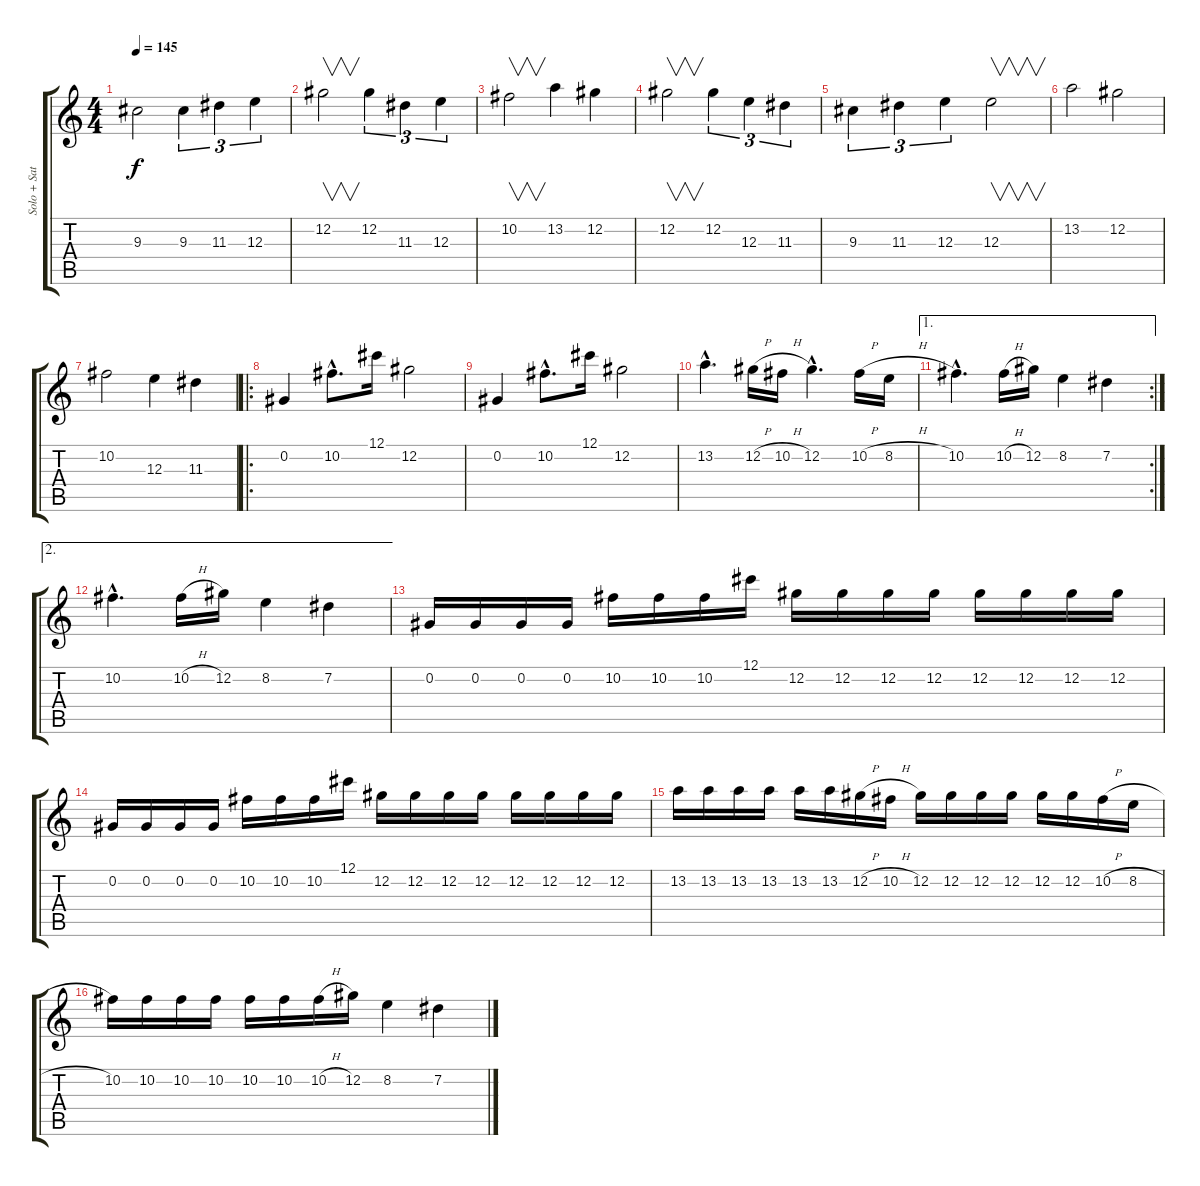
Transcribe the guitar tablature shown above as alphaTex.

\track ("Solo + Satu" "Solo + Sat") {instrument distortionguitar}
\staff {score tabs}
\tuning (Db4 Ab3 E3 B2 Gb2 Db2) {hide}
\ts (4 4)
\tempo 145
\clef g2
\ks c
9.3.2{dy f} 9.3.4{tu (3 2)} 11.3.4{tu (3 2)} 12.3.4{tu (3 2)} |
12.2.2{v} 12.2.4{tu (3 2)} 11.3.4{tu (3 2)} 12.3.4{tu (3 2)} |
10.2.2{v} 13.2.4 12.2.4 |
12.2.2{v} 12.2.4{tu (3 2)} 12.3.4{tu (3 2)} 11.3.4{tu (3 2)} |
9.3.4{tu (3 2)} 11.3.4{tu (3 2)} 12.3.4{tu (3 2)} 12.3.2{v} |
13.2.2 12.2.2 |
10.2.2 12.3.4 11.3.4 |
\ro
0.2.4 10.2{hac}.8{d} 12.1.16 12.2.2 |
0.2.4 10.2{hac}.8{d} 12.1.16 12.2.2 |
13.2{hac}.4{d} 12.2{h}.16 10.2{h}.16 12.2{hac}.4{d} 10.2{h}.16 8.2{h}.16 |
\ae 1
\rc 2
10.2{hac}.4{d} 10.2{h}.16 12.2.16 8.2.4 7.2.4 |
\ae 2
10.2{hac}.4{d} 10.2{h}.16 12.2.16 8.2.4 7.2.4 |
0.2.16 0.2.16 0.2.16 0.2.16 10.2.16 10.2.16 10.2.16 12.1.16 12.2.16 12.2.16 12.2.16 12.2.16 12.2.16 12.2.16 12.2.16 12.2.16 |
0.2.16 0.2.16 0.2.16 0.2.16 10.2.16 10.2.16 10.2.16 12.1.16 12.2.16 12.2.16 12.2.16 12.2.16 12.2.16 12.2.16 12.2.16 12.2.16 |
13.2.16 13.2.16 13.2.16 13.2.16 13.2.16 13.2.16 12.2{h}.16 10.2{h}.16 12.2.16 12.2.16 12.2.16 12.2.16 12.2.16 12.2.16 10.2{h}.16 8.2{h}.16 |
10.2.16 10.2.16 10.2.16 10.2.16 10.2.16 10.2.16 10.2{h}.16 12.2.16 8.2.4 7.2.4
